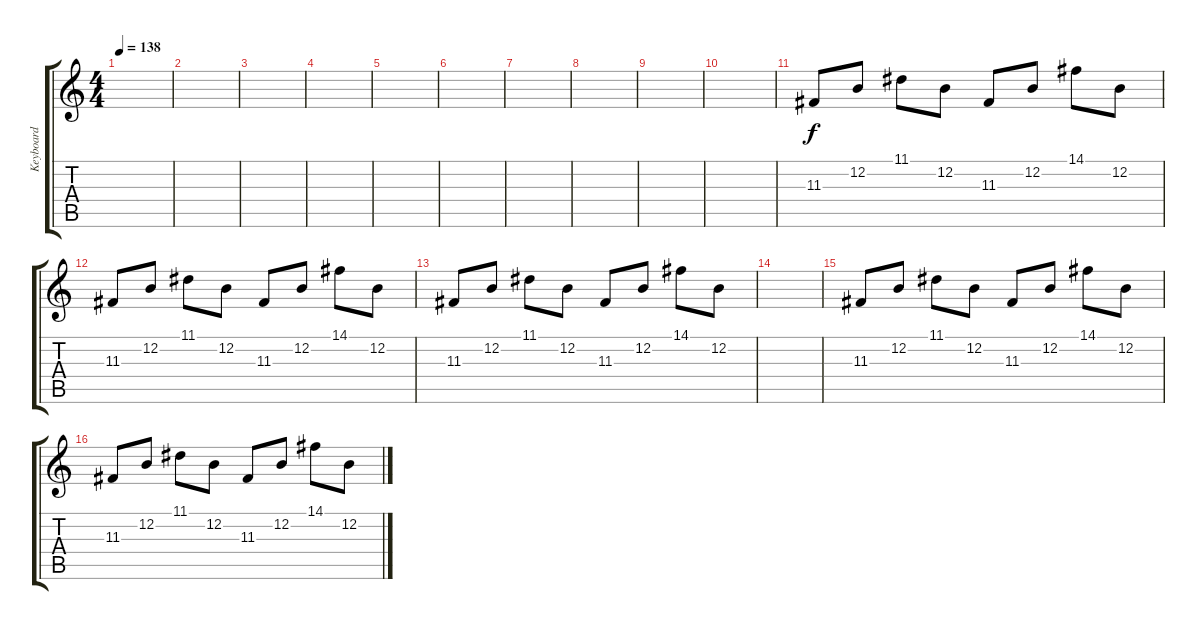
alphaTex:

\track ("Keyboard" "Keyboard") {instrument stringensemble1}
\staff {score tabs}
\tuning (E4 B3 G3 D3 A2 E2) {hide}
\ts (4 4)
\tempo 138
\clef g2
\ks c
|
|
|
|
|
|
|
|
|
|
11.3.8 12.2.8 11.1.8 12.2.8 11.3.8 12.2.8 14.1.8 12.2.8 |
11.3.8 12.2.8 11.1.8 12.2.8 11.3.8 12.2.8 14.1.8 12.2.8 |
11.3.8 12.2.8 11.1.8 12.2.8 11.3.8 12.2.8 14.1.8 12.2.8 |
|
11.3.8 12.2.8 11.1.8 12.2.8 11.3.8 12.2.8 14.1.8 12.2.8 |
11.3.8 12.2.8 11.1.8 12.2.8 11.3.8 12.2.8 14.1.8 12.2.8
